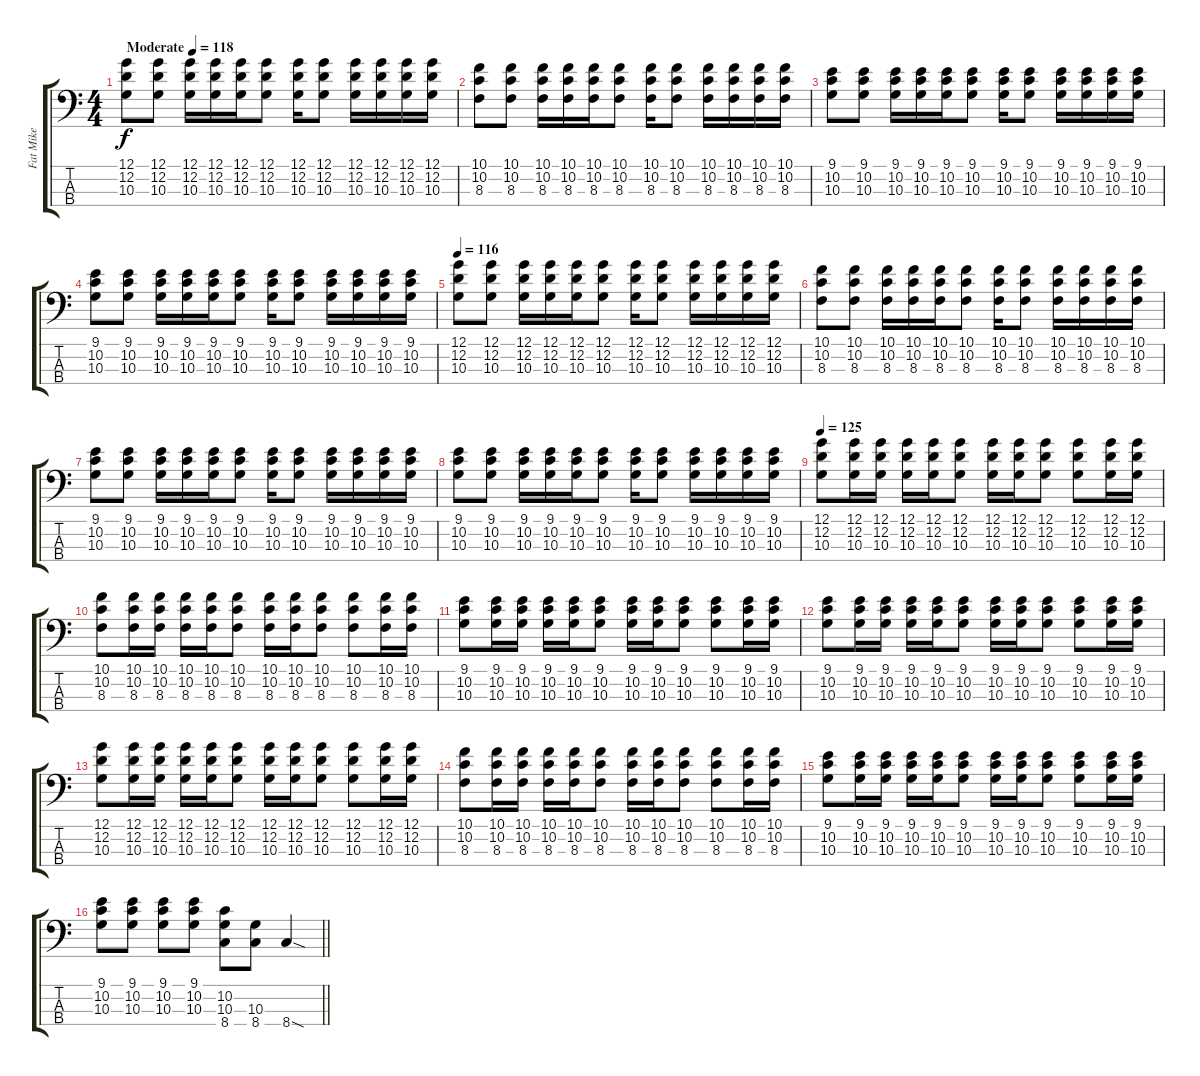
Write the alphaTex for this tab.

\track ("Fat Mike" "Fat Mike") {instrument electricbasspick}
\staff {score tabs}
\tuning (G2 D2 A1 E1) {hide}
\ts (4 4)
\tempo (118 "Moderate")
\clef f4
\ks c
(12.1 12.2 10.3).8{dy f instrument electricbasspick} (12.1 12.2 10.3).8 (12.1 12.2 10.3).16 (12.1 12.2 10.3).16 (12.1 12.2 10.3).16 (12.1 12.2 10.3).8 (12.1 12.2 10.3).16 (12.1 12.2 10.3).8 (12.1 12.2 10.3).16 (12.1 12.2 10.3).16 (12.1 12.2 10.3).16 (12.1 12.2 10.3).16 |
(10.1 10.2 8.3).8 (10.1 10.2 8.3).8 (10.1 10.2 8.3).16 (10.1 10.2 8.3).16 (10.1 10.2 8.3).16 (10.1 10.2 8.3).8 (10.1 10.2 8.3).16 (10.1 10.2 8.3).8 (10.1 10.2 8.3).16 (10.1 10.2 8.3).16 (10.1 10.2 8.3).16 (10.1 10.2 8.3).16 |
(9.1 10.2 10.3).8 (9.1 10.2 10.3).8 (9.1 10.2 10.3).16 (9.1 10.2 10.3).16 (9.1 10.2 10.3).16 (9.1 10.2 10.3).8 (9.1 10.2 10.3).16 (9.1 10.2 10.3).8 (9.1 10.2 10.3).16 (9.1 10.2 10.3).16 (9.1 10.2 10.3).16 (9.1 10.2 10.3).16 |
(9.1 10.2 10.3).8 (9.1 10.2 10.3).8 (9.1 10.2 10.3).16 (9.1 10.2 10.3).16 (9.1 10.2 10.3).16 (9.1 10.2 10.3).8 (9.1 10.2 10.3).16 (9.1 10.2 10.3).8 (9.1 10.2 10.3).16 (9.1 10.2 10.3).16 (9.1 10.2 10.3).16 (9.1 10.2 10.3).16 |
\tempo 116
(12.1 12.2 10.3).8 (12.1 12.2 10.3).8 (12.1 12.2 10.3).16 (12.1 12.2 10.3).16 (12.1 12.2 10.3).16 (12.1 12.2 10.3).8 (12.1 12.2 10.3).16 (12.1 12.2 10.3).8 (12.1 12.2 10.3).16 (12.1 12.2 10.3).16 (12.1 12.2 10.3).16 (12.1 12.2 10.3).16 |
(10.1 10.2 8.3).8 (10.1 10.2 8.3).8 (10.1 10.2 8.3).16 (10.1 10.2 8.3).16 (10.1 10.2 8.3).16 (10.1 10.2 8.3).8 (10.1 10.2 8.3).16 (10.1 10.2 8.3).8 (10.1 10.2 8.3).16 (10.1 10.2 8.3).16 (10.1 10.2 8.3).16 (10.1 10.2 8.3).16 |
(9.1 10.2 10.3).8 (9.1 10.2 10.3).8 (9.1 10.2 10.3).16 (9.1 10.2 10.3).16 (9.1 10.2 10.3).16 (9.1 10.2 10.3).8 (9.1 10.2 10.3).16 (9.1 10.2 10.3).8 (9.1 10.2 10.3).16 (9.1 10.2 10.3).16 (9.1 10.2 10.3).16 (9.1 10.2 10.3).16 |
(9.1 10.2 10.3).8 (9.1 10.2 10.3).8 (9.1 10.2 10.3).16 (9.1 10.2 10.3).16 (9.1 10.2 10.3).16 (9.1 10.2 10.3).8 (9.1 10.2 10.3).16 (9.1 10.2 10.3).8 (9.1 10.2 10.3).16 (9.1 10.2 10.3).16 (9.1 10.2 10.3).16 (9.1 10.2 10.3).16 |
\tempo 125
(12.1 12.2 10.3).8 (12.1 12.2 10.3).16 (12.1 12.2 10.3).16 (12.1 12.2 10.3).16 (12.1 12.2 10.3).16 (12.1 12.2 10.3).8 (12.1 12.2 10.3).16 (12.1 12.2 10.3).16 (12.1 12.2 10.3).8 (12.1 12.2 10.3).8 (12.1 12.2 10.3).16 (12.1 12.2 10.3).16 |
(10.1 10.2 8.3).8 (10.1 10.2 8.3).16 (10.1 10.2 8.3).16 (10.1 10.2 8.3).16 (10.1 10.2 8.3).16 (10.1 10.2 8.3).8 (10.1 10.2 8.3).16 (10.1 10.2 8.3).16 (10.1 10.2 8.3).8 (10.1 10.2 8.3).8 (10.1 10.2 8.3).16 (10.1 10.2 8.3).16 |
(9.1 10.2 10.3).8 (9.1 10.2 10.3).16 (9.1 10.2 10.3).16 (9.1 10.2 10.3).16 (9.1 10.2 10.3).16 (9.1 10.2 10.3).8 (9.1 10.2 10.3).16 (9.1 10.2 10.3).16 (9.1 10.2 10.3).8 (9.1 10.2 10.3).8 (9.1 10.2 10.3).16 (9.1 10.2 10.3).16 |
(9.1 10.2 10.3).8 (9.1 10.2 10.3).16 (9.1 10.2 10.3).16 (9.1 10.2 10.3).16 (9.1 10.2 10.3).16 (9.1 10.2 10.3).8 (9.1 10.2 10.3).16 (9.1 10.2 10.3).16 (9.1 10.2 10.3).8 (9.1 10.2 10.3).8 (9.1 10.2 10.3).16 (9.1 10.2 10.3).16 |
(12.1 12.2 10.3).8 (12.1 12.2 10.3).16 (12.1 12.2 10.3).16 (12.1 12.2 10.3).16 (12.1 12.2 10.3).16 (12.1 12.2 10.3).8 (12.1 12.2 10.3).16 (12.1 12.2 10.3).16 (12.1 12.2 10.3).8 (12.1 12.2 10.3).8 (12.1 12.2 10.3).16 (12.1 12.2 10.3).16 |
(10.1 10.2 8.3).8 (10.1 10.2 8.3).16 (10.1 10.2 8.3).16 (10.1 10.2 8.3).16 (10.1 10.2 8.3).16 (10.1 10.2 8.3).8 (10.1 10.2 8.3).16 (10.1 10.2 8.3).16 (10.1 10.2 8.3).8 (10.1 10.2 8.3).8 (10.1 10.2 8.3).16 (10.1 10.2 8.3).16 |
(9.1 10.2 10.3).8 (9.1 10.2 10.3).16 (9.1 10.2 10.3).16 (9.1 10.2 10.3).16 (9.1 10.2 10.3).16 (9.1 10.2 10.3).8 (9.1 10.2 10.3).16 (9.1 10.2 10.3).16 (9.1 10.2 10.3).8 (9.1 10.2 10.3).8 (9.1 10.2 10.3).16 (9.1 10.2 10.3).16 |
\barLineRight lightlight
(9.1 10.2 10.3).8 (9.1 10.2 10.3).8 (9.1 10.2 10.3).8 (9.1 10.2 10.3).8 (10.2 10.3 8.4).8 (10.3 8.4).8 8.4{sod}.4
